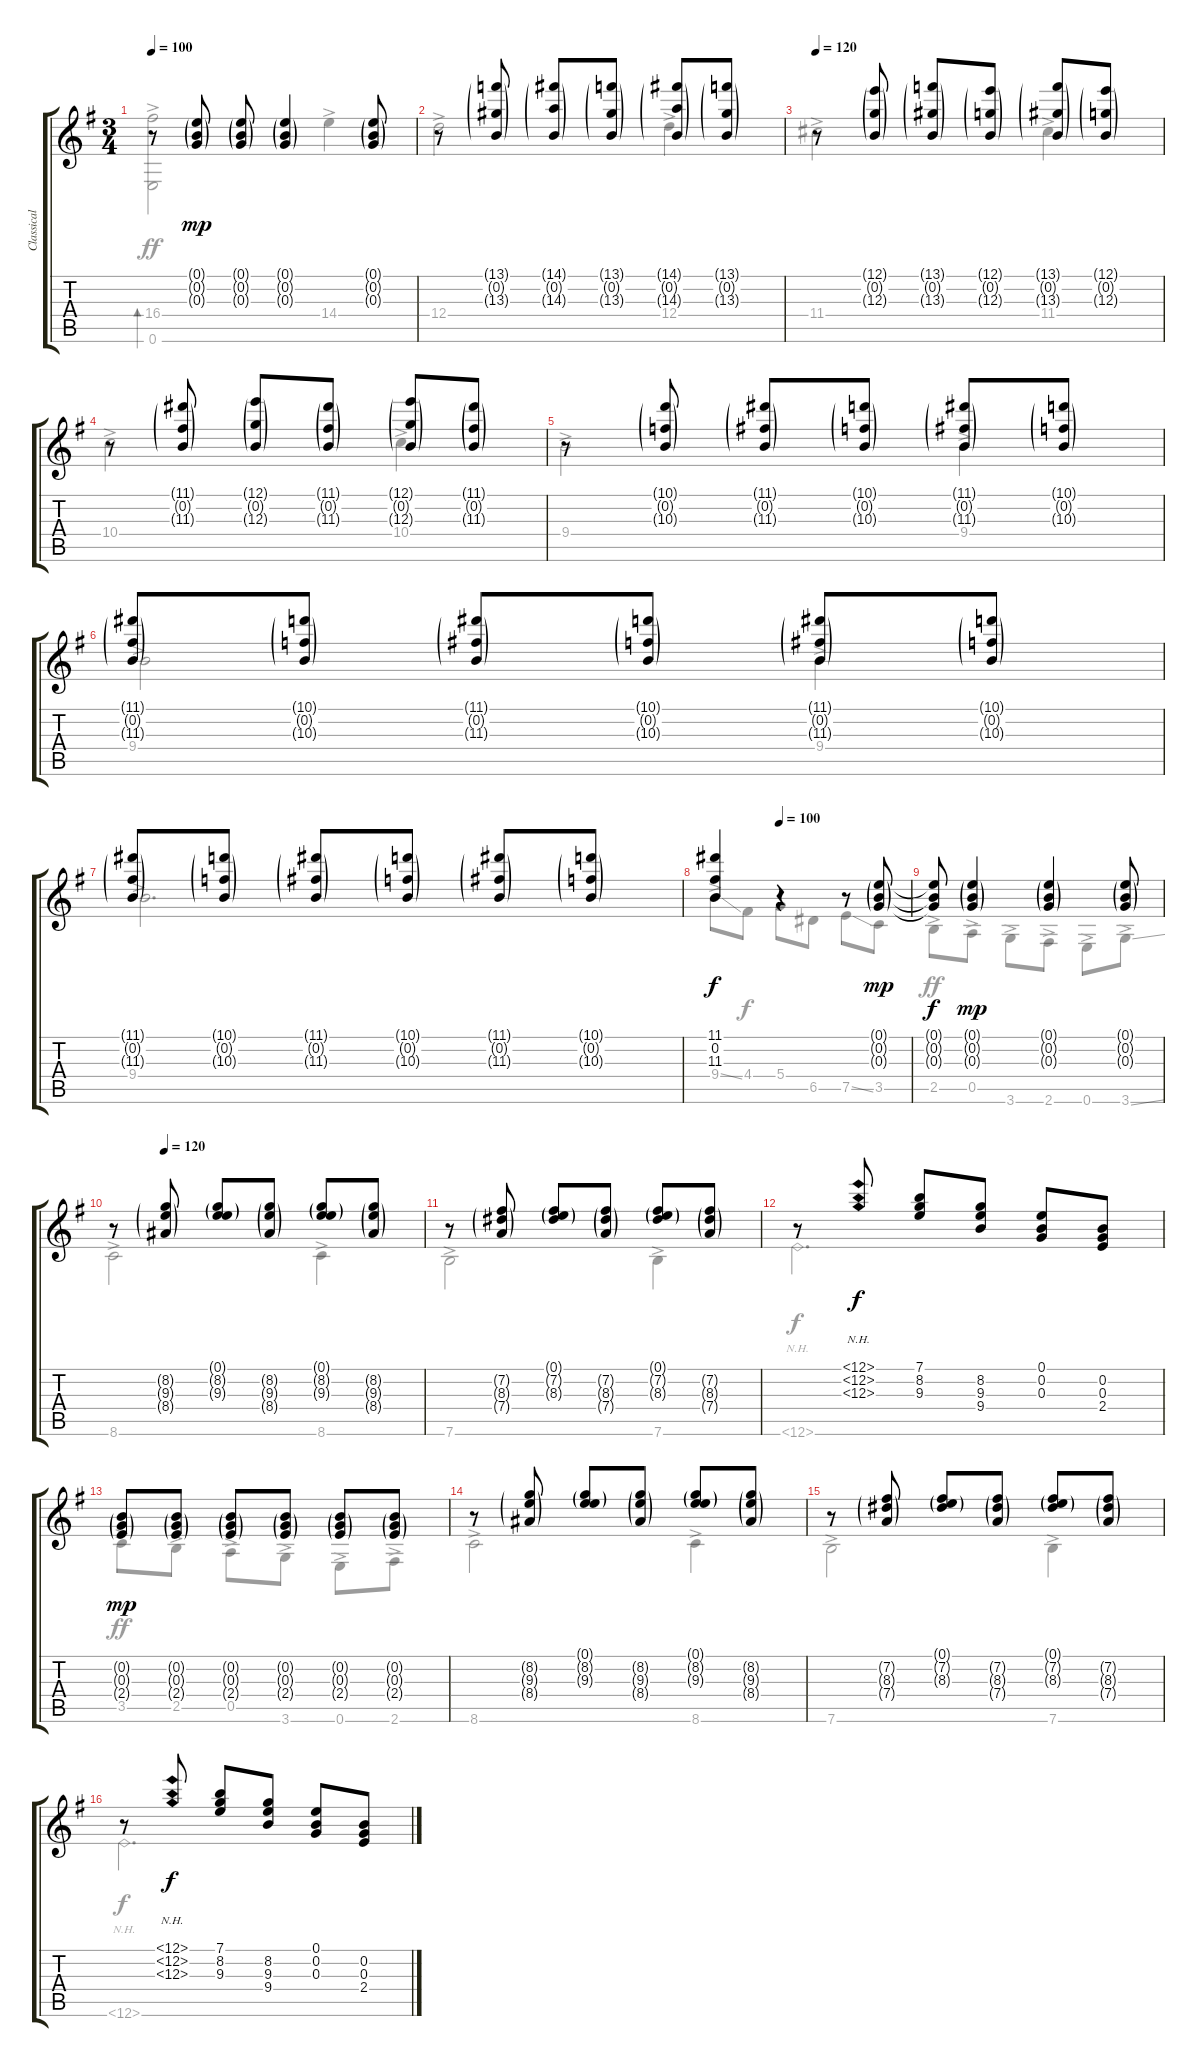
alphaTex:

\track ("Classical guitar" "Classical ") {instrument acousticguitarnylon}
\staff {score tabs}
\tuning (E4 B3 G3 D3 A2 E2) {hide}
\voice
\ts (3 4)
\tempo 100
\clef g2
\ks g
r.8{dy mp} (0.1{g} 0.2{g} 0.3{g}).8 (0.1{g} 0.2{g} 0.3{g}).8 (0.1{g} 0.2{g} 0.3{g}).4 (0.1{g} 0.2{g} 0.3{g}).8 |
r.8 (13.1{g} 0.2{g} 13.3{g}).8 (14.1{g} 0.2{g} 14.3{g}).8 (13.1{g} 0.2{g} 13.3{g}).8 (14.1{g} 0.2{g} 14.3{g}).8 (13.1{g} 0.2{g} 13.3{g}).8 |
\tempo 120
r.8 (12.1{g} 0.2{g} 12.3{g}).8 (13.1{g} 0.2{g} 13.3{g}).8 (12.1{g} 0.2{g} 12.3{g}).8 (13.1{g} 0.2{g} 13.3{g}).8 (12.1{g} 0.2{g} 12.3{g}).8 |
r.8 (11.1{g} 0.2{g} 11.3{g}).8 (12.1{g} 0.2{g} 12.3{g}).8 (11.1{g} 0.2{g} 11.3{g}).8 (12.1{g} 0.2{g} 12.3{g}).8 (11.1{g} 0.2{g} 11.3{g}).8 |
r.8 (10.1{g} 0.2{g} 10.3{g}).8 (11.1{g} 0.2{g} 11.3{g}).8 (10.1{g} 0.2{g} 10.3{g}).8 (11.1{g} 0.2{g} 11.3{g}).8 (10.1{g} 0.2{g} 10.3{g}).8 |
(11.1{g} 0.2{g} 11.3{g}).8 (10.1{g} 0.2{g} 10.3{g}).8 (11.1{g} 0.2{g} 11.3{g}).8 (10.1{g} 0.2{g} 10.3{g}).8 (11.1{g} 0.2{g} 11.3{g}).8 (10.1{g} 0.2{g} 10.3{g}).8 |
(11.1{g} 0.2{g} 11.3{g}).8 (10.1{g} 0.2{g} 10.3{g}).8 (11.1{g} 0.2{g} 11.3{g}).8 (10.1{g} 0.2{g} 10.3{g}).8 (11.1{g} 0.2{g} 11.3{g}).8 (10.1{g} 0.2{g} 10.3{g}).8 |
\tempo (100 0.3333333333333333)
(11.1 0.2 11.3).4{dy f} r.4 r.8 (0.1{g} 0.2{g} 0.3{g}).8{dy mp} |
(0.1{t} 0.2{t} 0.3{t}).8{dy f} (0.1{g} 0.2{g} 0.3{g}).4{dy mp} (0.1{g} 0.2{g} 0.3{g}).4 (0.1{g} 0.2{g} 0.3{g}).8 |
\tempo (120 0.16666666666666666)
r.8 (8.2{g} 9.3{g} 8.4{g}).8 (0.1{g} 8.2{g} 9.3{g}).8 (8.2{g} 9.3{g} 8.4{g}).8 (0.1{g} 8.2{g} 9.3{g}).8 (8.2{g} 9.3{g} 8.4{g}).8 |
r.8 (7.2{g} 8.3{g} 7.4{g}).8 (0.1{g} 7.2{g} 8.3{g}).8 (7.2{g} 8.3{g} 7.4{g}).8 (0.1{g} 7.2{g} 8.3{g}).8 (7.2{g} 8.3{g} 7.4{g}).8 |
r.8 (12.1{nh} 12.2{nh} 12.3{nh}).8{dy f} (7.1 8.2 9.3).8 (8.2 9.3 9.4).8 (0.1 0.2 0.3).8 (0.2 0.3 2.4).8 |
(0.2{g} 0.3{g} 2.4{g}).8{dy mp} (0.2{g} 0.3{g} 2.4{g}).8 (0.2{g} 0.3{g} 2.4{g}).8 (0.2{g} 0.3{g} 2.4{g}).8 (0.2{g} 0.3{g} 2.4{g}).8 (0.2{g} 0.3{g} 2.4{g}).8 |
r.8 (8.2{g} 9.3{g} 8.4{g}).8 (0.1{g} 8.2{g} 9.3{g}).8 (8.2{g} 9.3{g} 8.4{g}).8 (0.1{g} 8.2{g} 9.3{g}).8 (8.2{g} 9.3{g} 8.4{g}).8 |
r.8 (7.2{g} 8.3{g} 7.4{g}).8 (0.1{g} 7.2{g} 8.3{g}).8 (7.2{g} 8.3{g} 7.4{g}).8 (0.1{g} 7.2{g} 8.3{g}).8 (7.2{g} 8.3{g} 7.4{g}).8 |
r.8 (12.1{nh} 12.2{nh} 12.3{nh}).8{dy f} (7.1 8.2 9.3).8 (8.2 9.3 9.4).8 (0.1 0.2 0.3).8 (0.2 0.3 2.4).8
\voice
\clef g2
\ottava regular
\simile none
\ks g
(16.4{ac} 0.6{ac}).2{bd 30 dy ff} 14.4{ac}.4 |
12.4{ac}.2 12.4{ac}.4 |
11.4{ac}.2 11.4{ac}.4 |
10.4{ac}.2 10.4{ac}.4 |
9.4{ac}.2 9.4{ac}.4 |
9.4{ac}.2 9.4{ac}.4 |
9.4{ac}.2{d} |
9.4{ss ac}.8 4.4.8{dy f} 5.4.8 6.5.8 7.5{ss}.8 3.5.8 |
2.5{ac}.8{dy ff} 0.5{ac}.8 3.6{ac}.8 2.6{ac}.8 0.6{ac}.8 3.6{ss ac}.8 |
8.6{ac}.2 8.6{ac}.4 |
7.6{ac}.2 7.6{ac}.4 |
12.6{nh}.2{d dy f} |
3.5{ac}.8{dy ff} 2.5{ac}.8 0.5{ac}.8 3.6{ac}.8 0.6{ac}.8 2.6{ac}.8 |
8.6{ac}.2 8.6{ac}.4 |
7.6{ac}.2 7.6{ac}.4 |
12.6{nh}.2{d dy f}
